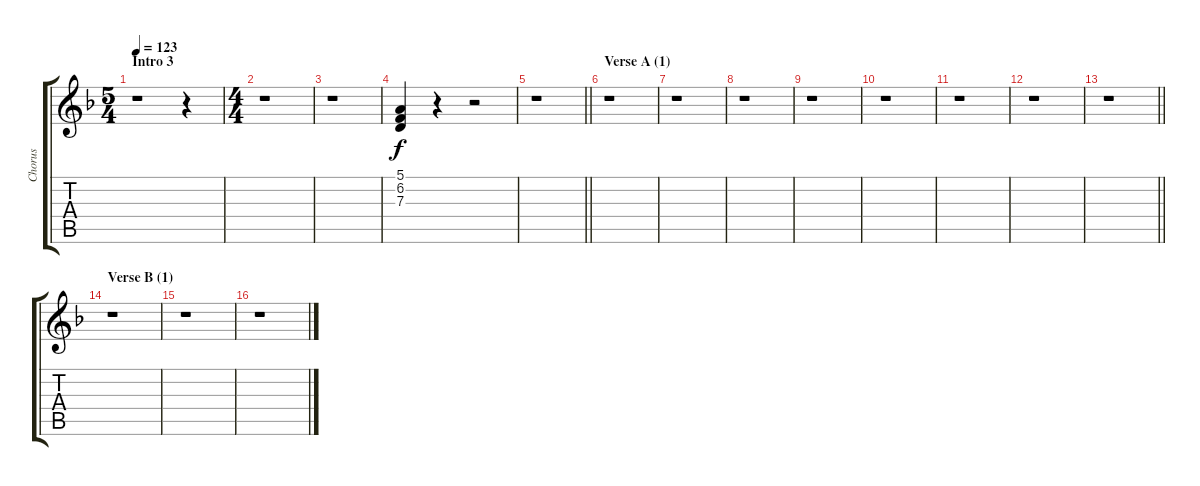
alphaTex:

\track ("Chorus" "Chorus") {instrument sopranosax}
\staff {score tabs}
\tuning (E4 B3 G3 D3 A2 E2) {hide}
\ts (5 4)
\section ("" "Intro 3")
\tempo 123
\clef g2
\ks dminor
r.1{dy f} r.4 |
\ts (4 4)
r.1 |
r.1 |
(5.1 6.2 7.3).4 r.4 r.2 |
\barLineRight lightlight
r.1 |
\section ("" "Verse A (1)")
r.1 |
r.1 |
r.1 |
r.1 |
r.1 |
r.1 |
r.1 |
\barLineRight lightlight
r.1 |
\section ("" "Verse B (1)")
r.1 |
r.1 |
r.1
